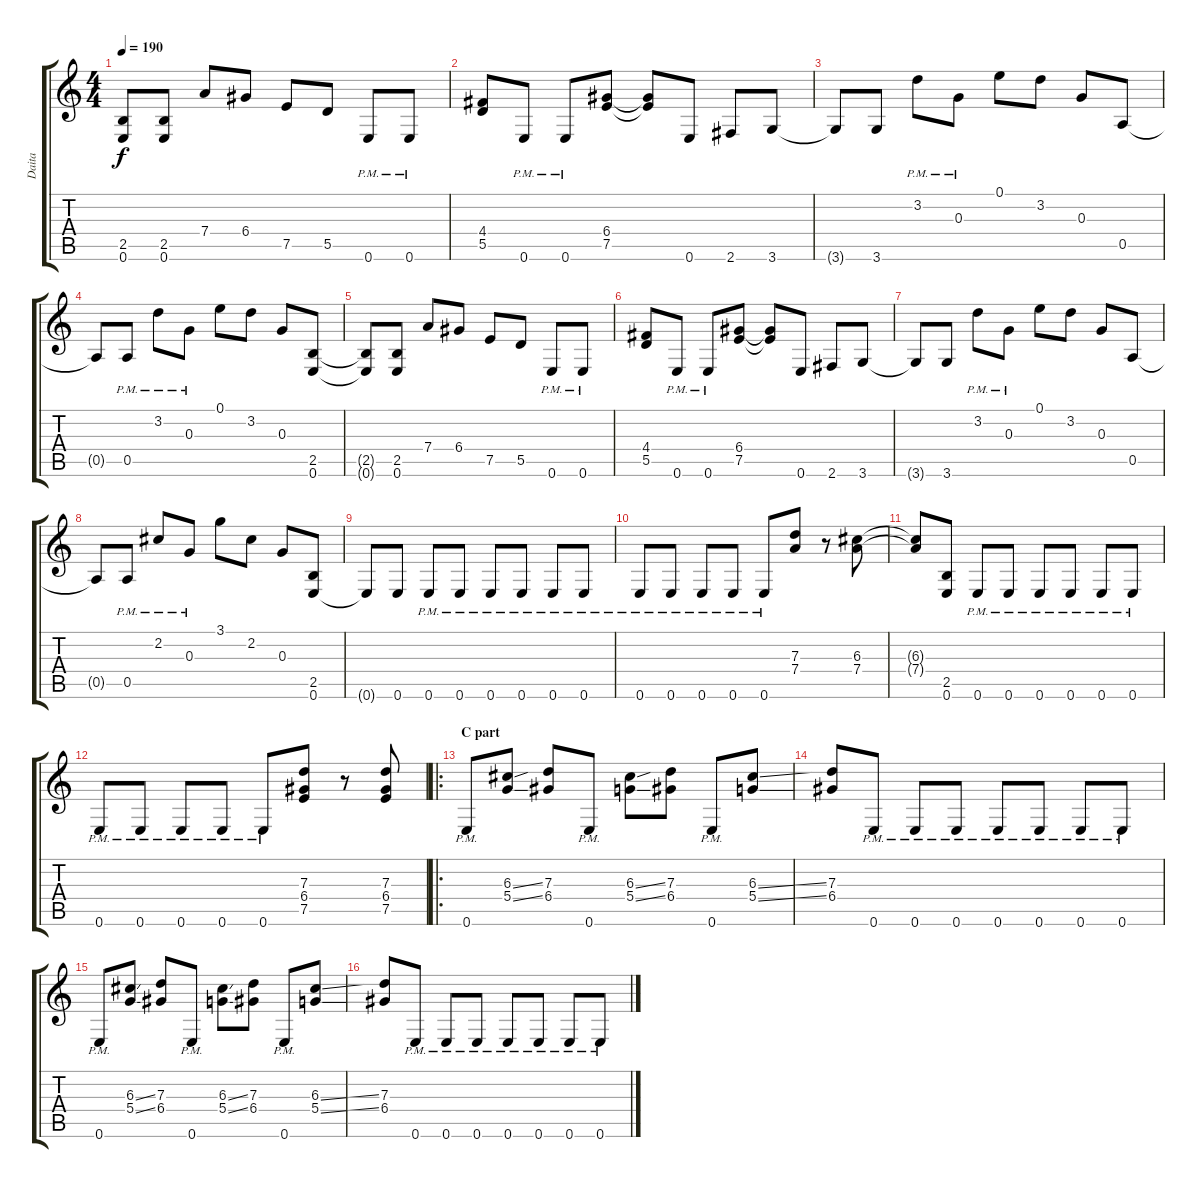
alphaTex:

\track ("Daita" "Daita") {instrument distortionguitar}
\staff {score tabs}
\tuning (E4 B3 G3 D3 A2 E2) {hide}
\ts (4 4)
\tempo 190
\clef g2
\ks c
(2.5{t} 0.6{t}).8{dy f} (2.5 0.6).8 7.4.8 6.4.8 7.5.8 5.5.8 0.6{pm}.8 0.6{pm}.8 |
(4.4 5.5).8 0.6{pm}.8 0.6{pm}.8 (6.4 7.5).8 (6.4{t} 7.5{t}).8 0.6.8 2.6.8 3.6.8 |
3.6{t}.8 3.6.8 3.2{pm}.8 0.3{pm}.8 0.1.8 3.2.8 0.3.8 0.5.8 |
0.5{t}.8 0.5{pm}.8 3.2{pm}.8 0.3{pm}.8 0.1.8 3.2.8 0.3.8 (2.5 0.6).8 |
(2.5{t} 0.6{t}).8 (2.5 0.6).8 7.4.8 6.4.8 7.5.8 5.5.8 0.6{pm}.8 0.6{pm}.8 |
(4.4 5.5).8 0.6{pm}.8 0.6{pm}.8 (6.4 7.5).8 (6.4{t} 7.5{t}).8 0.6.8 2.6.8 3.6.8 |
3.6{t}.8 3.6.8 3.2{pm}.8 0.3{pm}.8 0.1.8 3.2.8 0.3.8 0.5.8 |
0.5{t}.8 0.5{pm}.8 2.2{pm}.8 0.3{pm}.8 3.1.8 2.2.8 0.3.8 (2.5 0.6).8 |
0.6{t}.8 0.6.8 0.6{pm}.8 0.6{pm}.8 0.6{pm}.8 0.6{pm}.8 0.6{pm}.8 0.6{pm}.8 |
0.6{pm}.8 0.6{pm}.8 0.6{pm}.8 0.6{pm}.8 0.6{pm}.8 (7.3 7.4).8 r.8 (6.3 7.4).8 |
(6.3{t} 7.4{t}).8 (2.5 0.6).8 0.6{pm}.8 0.6{pm}.8 0.6{pm}.8 0.6{pm}.8 0.6{pm}.8 0.6{pm}.8 |
0.6{pm}.8 0.6{pm}.8 0.6{pm}.8 0.6{pm}.8 0.6{pm}.8 (7.3 6.4 7.5).8 r.8 (7.3 6.4 7.5).8 |
\ro
\section ("" "C part")
0.6{pm}.8 (6.3{ss} 5.4{ss}).8 (7.3 6.4).8 0.6{pm}.8 (6.3{ss} 5.4{ss}).8 (7.3 6.4).8 0.6{pm}.8 (6.3{ss} 5.4{ss}).8 |
(7.3 6.4).8 0.6{pm}.8 0.6{pm}.8 0.6{pm}.8 0.6{pm}.8 0.6{pm}.8 0.6{pm}.8 0.6{pm}.8 |
0.6{pm}.8 (6.3{ss} 5.4{ss}).8 (7.3 6.4).8 0.6{pm}.8 (6.3{ss} 5.4{ss}).8 (7.3 6.4).8 0.6{pm}.8 (6.3{ss} 5.4{ss}).8 |
(7.3 6.4).8 0.6{pm}.8 0.6{pm}.8 0.6{pm}.8 0.6{pm}.8 0.6{pm}.8 0.6{pm}.8 0.6{pm}.8
